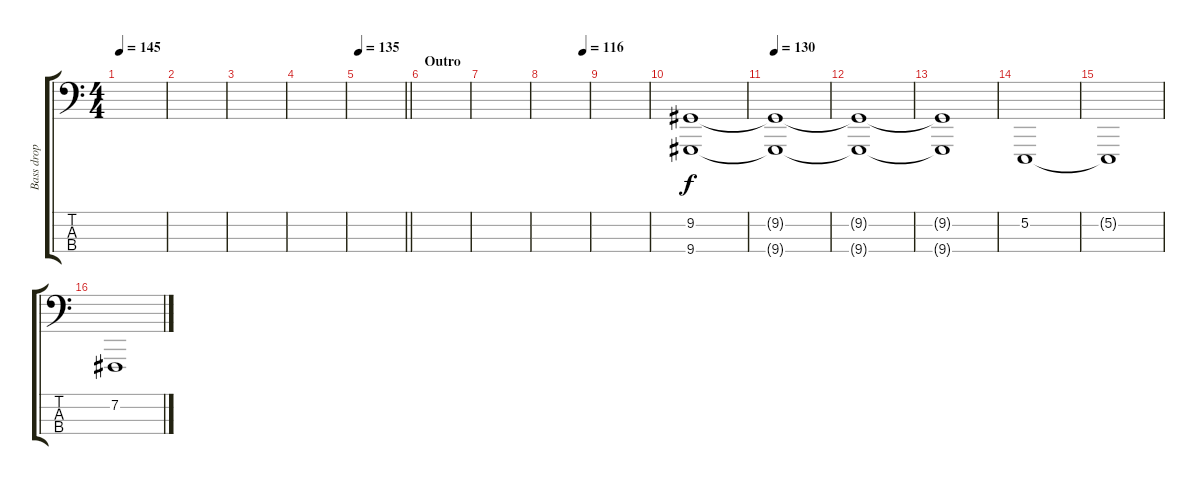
\track ("Bass drop" "Bass drop") {instrument lead2sawtooth}
\staff {score tabs}
\tuning (E1 B0 Gb0 B-1) {hide}
\ts (4 4)
\tempo 145
\clef f4
\ks c
|
|
|
|
\tempo 135
\barLineRight lightlight
|
\section ("" "Outro")
|
|
\tempo (116 0.875)
|
|
(9.2 9.4).1 |
\tempo 130
(9.2{t} 9.4{t}).1 |
(9.2{t} 9.4{t}).1 |
(9.2{t} 9.4{t}).1 |
5.2.1{volume 16 instrument lead2sawtooth} |
5.2{t}.1 |
7.2.1
